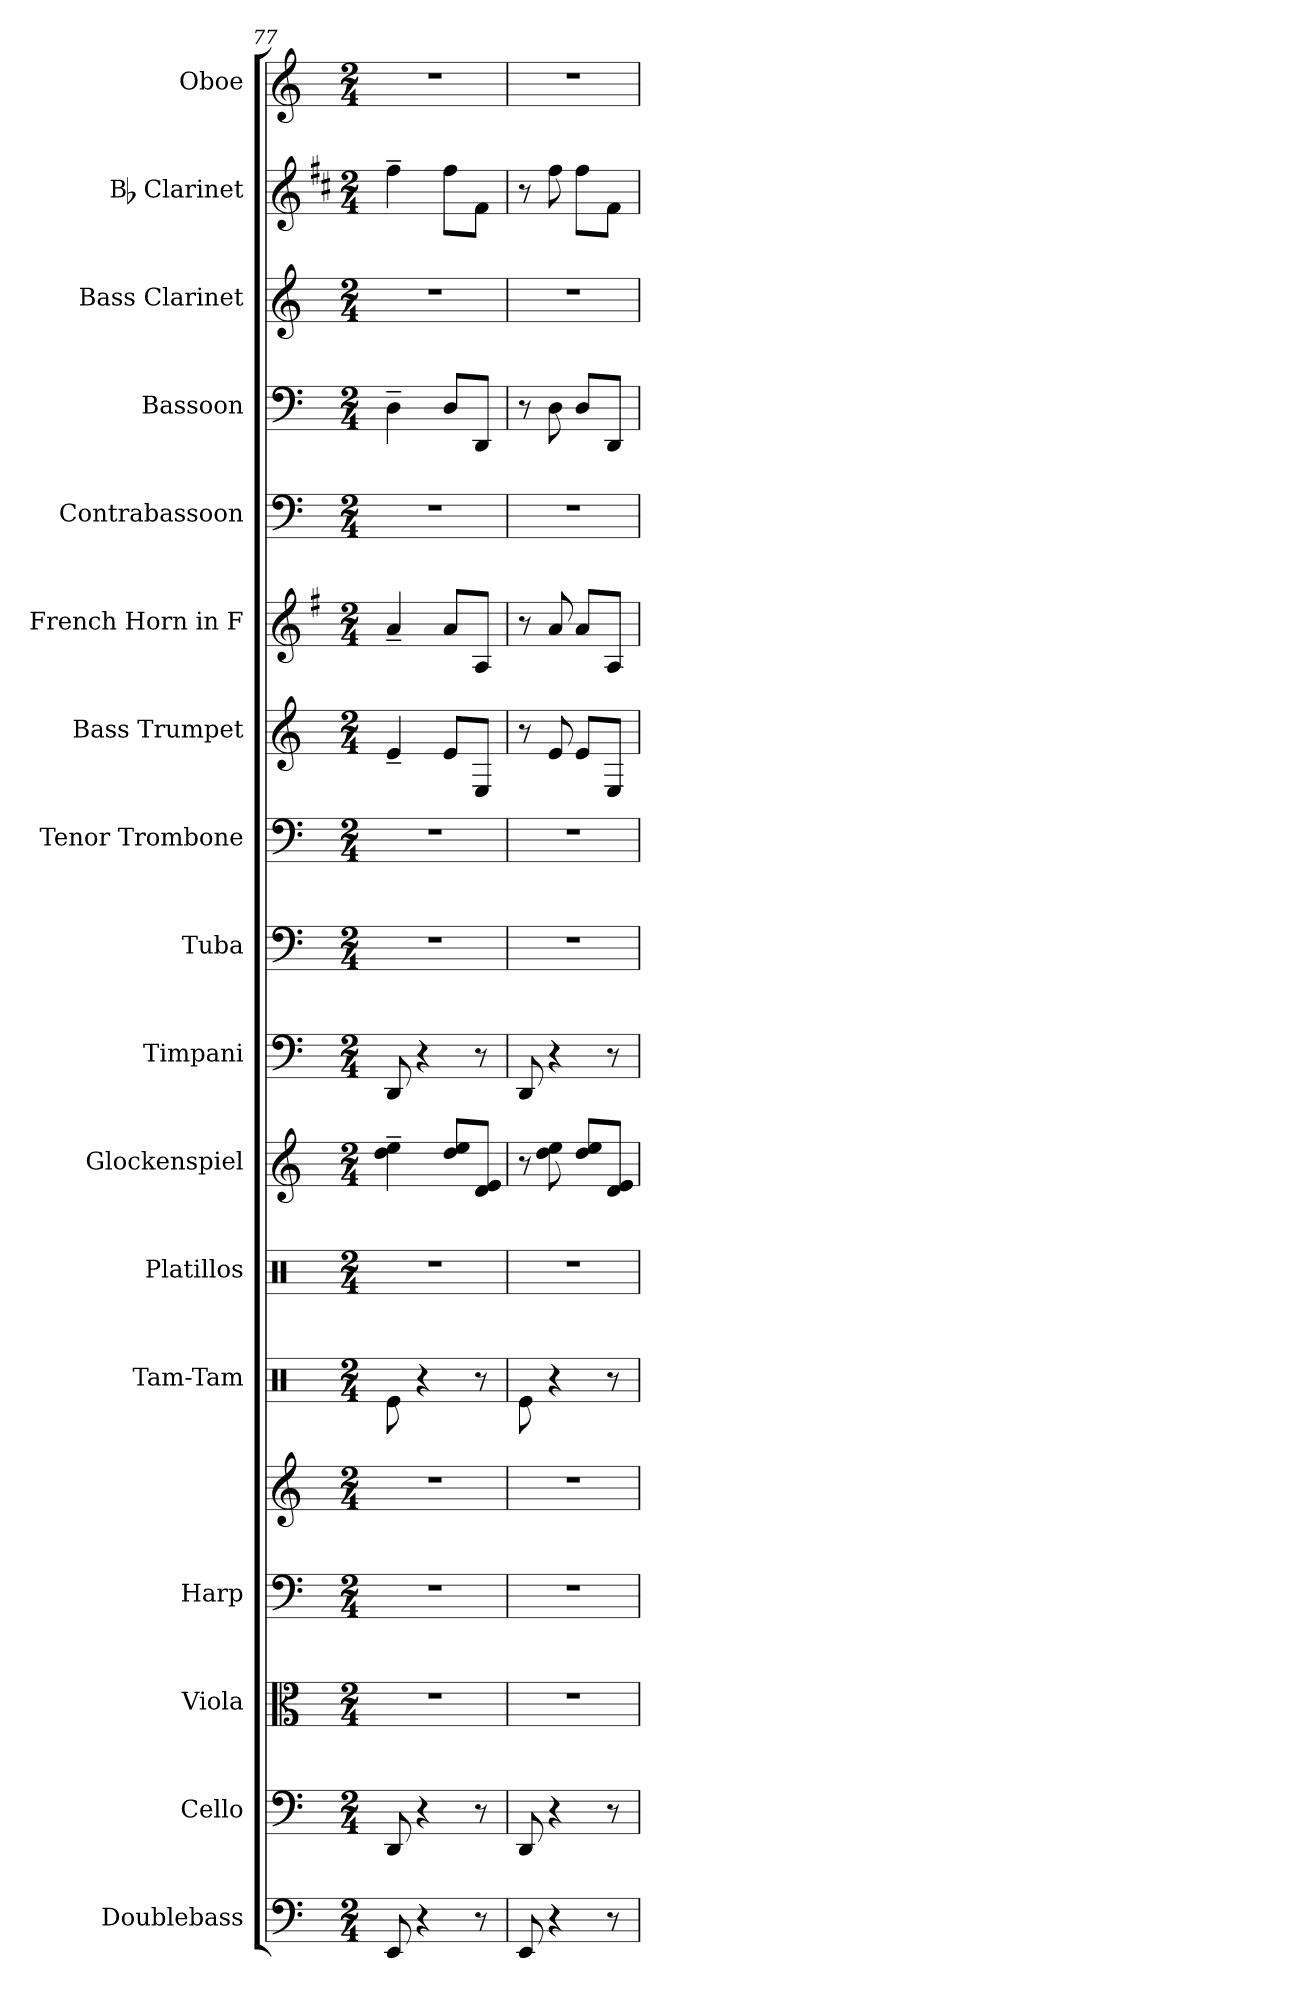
**kern	**kern	**kern	**kern	**kern	**kern	**kern	**kern	**kern	**kern	**kern	**kern	**kern	**kern	**kern	**kern	**kern	**kern
*part17	*part16	*part15	*part14	*part14	*part13	*part12	*part11	*part10	*part9	*part8	*part7	*part6	*part5	*part4	*part3	*part2	*part1
*staff18	*staff17	*staff16	*staff15	*staff14	*staff13	*staff12	*staff11	*staff10	*staff9	*staff8	*staff7	*staff6	*staff5	*staff4	*staff3	*staff2	*staff1
*I"Doublebass	*I"Cello	*I"Viola	*I"Harp	*	*I"Tam-Tam	*I"Platillos	*I"Glockenspiel	*I"Timpani	*I"Tuba	*I"Tenor Trombone	*I"Bass Trumpet	*I"French Horn in F	*I"Contrabassoon	*I"Bassoon	*I"Bass Clarinet	*I"Bb Clarinet	*I"Oboe
*	*	*I'Vla.	*	*	*	*I'Plat.	*I'Glk.	*	*I'Tba.	*	*	*	*	*	*	*	*I'Ob.
*clefF4	*clefF4	*clefC3	*clefF4	*clefG2	*clefX	*clefX	*clefG2	*clefF4	*clefF4	*clefF4	*clefG2	*clefG2	*clefF4	*clefF4	*clefG2	*clefG2	*clefG2
*ITrd7c12	*	*	*	*	*	*	*ITrd-14c-24	*	*	*	*ITrd8c14	*ITrd4c7	*ITrd7c12	*	*ITrd8c14	*ITrd1c2	*
*k[]	*k[]	*k[]	*k[]	*k[]	*k[]	*k[]	*k[]	*k[]	*k[]	*k[]	*k[]	*k[]	*k[]	*k[]	*k[]	*k[]	*k[]
*M2/4	*M2/4	*M2/4	*M2/4	*M2/4	*M2/4	*M2/4	*M2/4	*M2/4	*M2/4	*M2/4	*M2/4	*M2/4	*M2/4	*M2/4	*M2/4	*M2/4	*M2/4
=77	=77	=77	=77	=77	=77	=77	=77	=77	=77	=77	=77	=77	=77	=77	=77	=77	=77
8EEE/	8DD/	2r	2r	2r	8Re\	2r	4dddd\~ 4eeee\~	8DD/	2r	2r	4E~/	4d~/	2r	4D~\	2r	4ee~\	2r
4r	4r	.	.	.	4r	.	.	4r	.	.	.	.	.	.	.	.	.
.	.	.	.	.	.	.	8dddd/ 8eeee/L	.	.	.	8E/L	8d/L	.	8D/L	.	8ee\L	.
8r	8r	.	.	.	8r	.	8ddd/ 8eee/J	8r	.	.	8EE/J	8D/J	.	8DD/J	.	8e\J	.
=78	=78	=78	=78	=78	=78	=78	=78	=78	=78	=78	=78	=78	=78	=78	=78	=78	=78
8EEE/	8DD/	2r	2r	2r	8Re\	2r	8r	8DD/	2r	2r	8r	8r	2r	8r	2r	8r	2r
4r	4r	.	.	.	4r	.	8dddd\ 8eeee\	4r	.	.	8E/	8d/	.	8D\	.	8ee\	.
.	.	.	.	.	.	.	8dddd/ 8eeee/L	.	.	.	8E/L	8d/L	.	8D/L	.	8ee\L	.
8r	8r	.	.	.	8r	.	8ddd/ 8eee/J	8r	.	.	8EE/J	8D/J	.	8DD/J	.	8e\J	.
=	=	=	=	=	=	=	=	=	=	=	=	=	=	=	=	=	=
*-	*-	*-	*-	*-	*-	*-	*-	*-	*-	*-	*-	*-	*-	*-	*-	*-	*-
